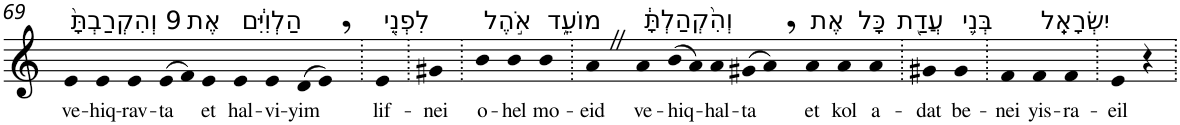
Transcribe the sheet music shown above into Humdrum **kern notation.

**kern	**text
*part1	*part1
*staff1	*staff1
*I"Piano	*
*I'Pno	*
!!LO:PB:g=z
*clefG2	*
*k[]	*
=69	=69
!LO:TX:a:t=9 וְהִקְרַבְתָּ֙	!
!	!LO:LY:b
4e	ve-
!	!LO:LY:b
4e	-hiq-
!	!LO:LY:b
4e	-rav-
!	!LO:LY:b
(>8e	-ta
8f)	.
!LO:TX:a:t=אֶת	!
!	!LO:LY:b
4e	et
!LO:TX:a:t=הַלְוִיִּ֔ם	!
!	!LO:LY:b
4e	hal-
!	!LO:LY:b
4e	-vi-
!	!LO:LY:b
(>8d	-yim
8e,)	.
=70.	=70.
!LO:TX:a:t=לִפְנֵ֖י	!
!	!LO:LY:b
4e	lif-
=71.	=71.
!	!LO:LY:b
4g#X	-nei
=72.	=72.
!LO:TX:a:t=אֹ֣הֶל	!
!	!LO:LY:b
4b	o-
!	!LO:LY:b
4b	-hel
!LO:TX:a:t=מוֹעֵ֑ד	!
!	!LO:LY:b
4b	mo-
=73.	=73.
!	!LO:LY:b
4aZ	-eid
!LO:TX:a:t=וְהִ֨קְהַלְתָּ֔	!
!	!LO:LY:b
4a	ve-
!	!LO:LY:b
(>8b	-hiq-
8a)	.
!	!LO:LY:b
4a	-hal-
!	!LO:LY:b
(>8g#X	-ta
8a,)	.
!LO:TX:a:t=אֶת	!
!	!LO:LY:b
4a	et
!LO:TX:a:t=כָּל	!
!	!LO:LY:b
4a	kol
!LO:TX:a:t=עֲדַ֖ת	!
!	!LO:LY:b
4a	a-
=74.	=74.
!	!LO:LY:b
4g#X	-dat
!LO:TX:a:t=בְּנֵ֥י	!
!	!LO:LY:b
4g#	be-
=75.	=75.
!	!LO:LY:b
4f	-nei
!LO:TX:a:t=יִשְׂרָאֵֽל	!
!	!LO:LY:b
4f	yis-
!	!LO:LY:b
4f	-ra-
=76.	=76.
!	!LO:LY:b
4e	-eil
4r	.
=.	=.
*-	*-
